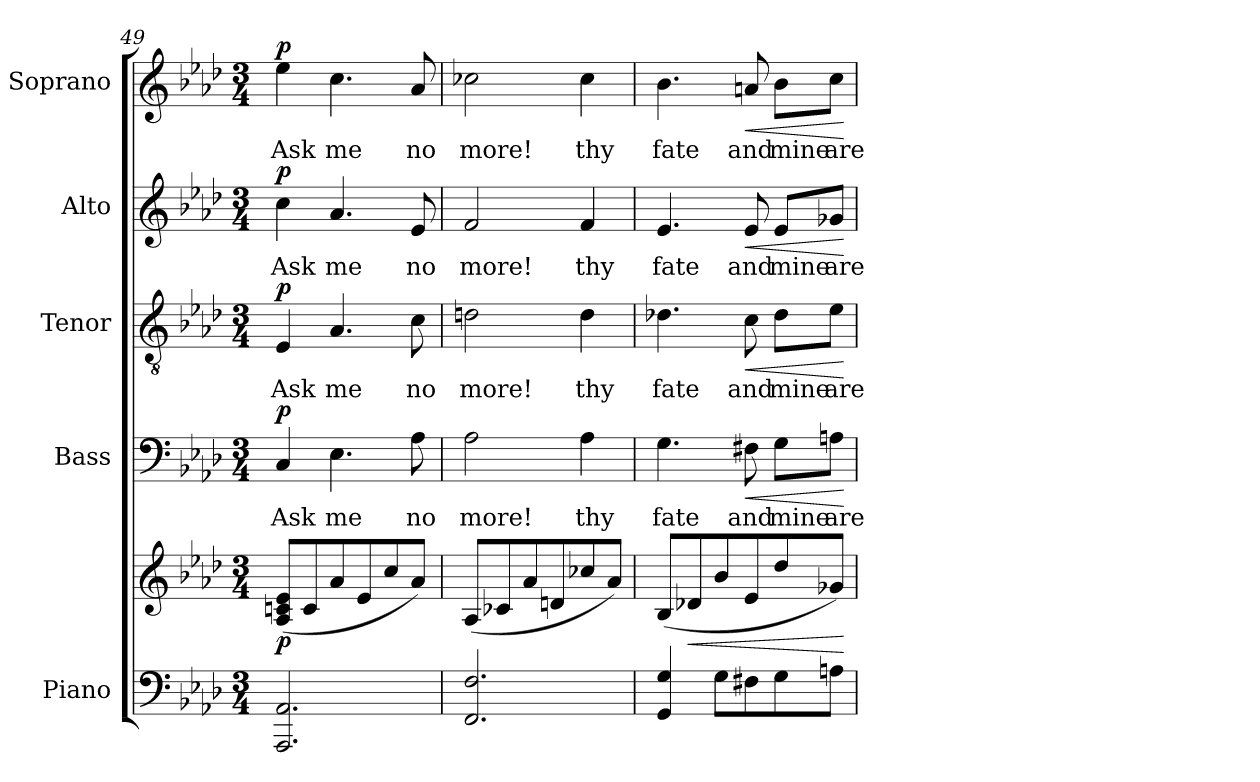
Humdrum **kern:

**kern	**kern	**dynam	**kern	**text	**dynam	**kern	**text	**dynam	**kern	**text	**dynam	**kern	**text	**dynam
*part5	*part5	*part5	*part4	*part4	*part4	*part3	*part3	*part3	*part2	*part2	*part2	*part1	*part1	*part1
*staff6	*staff5	*staff5/6	*staff4	*staff4	*staff4	*staff3	*staff3	*staff3	*staff2	*staff2	*staff2	*staff1	*staff1	*staff1
*I"Piano	*	*	*I"Bass	*	*	*I"Tenor	*	*	*I"Alto	*	*	*I"Soprano	*	*
*I'Pno.	*	*	*I'B.	*	*	*I'T.	*	*	*I'A.	*	*	*I'S.	*	*
*clefF4	*clefG2	*	*clefF4	*	*	*clefGv2	*	*	*clefG2	*	*	*clefG2	*	*
*k[b-e-a-d-]	*k[b-e-a-d-]	*	*k[b-e-a-d-]	*	*	*k[b-e-a-d-]	*	*	*k[b-e-a-d-]	*	*	*k[b-e-a-d-]	*	*
*M3/4	*M3/4	*	*M3/4	*	*	*M3/4	*	*	*M3/4	*	*	*M3/4	*	*
=49	=49	=49	=49	=49	=49	=49	=49	=49	=49	=49	=49	=49	=49	=49
!	!	!LO:DY:b	!	!	!LO:DY:a	!	!	!LO:DY:a	!	!	!LO:DY:a	!	!	!LO:DY:a
2.AAA-/ 2.AA-/	(8A-/ 8cn/ 8e-/L	p	4C/	Ask	p	4E-/	Ask	p	4cc\	Ask	p	4ee-\	Ask	p
.	8c/	.	.	.	.	.	.	.	.	.	.	.	.	.
.	8a-/	.	4.E-\	me	.	4.A-/	me	.	4.a-/	me	.	4.cc\	me	.
.	8e-/	.	.	.	.	.	.	.	.	.	.	.	.	.
.	8cc/	.	.	.	.	.	.	.	.	.	.	.	.	.
.	8a-/J)	.	8A-\	no	.	8c\	no	.	8e-/	no	.	8a-/	no	.
=50	=50	=50	=50	=50	=50	=50	=50	=50	=50	=50	=50	=50	=50	=50
2.FF/ 2.F/	(8A-/L	.	2A-\	more!	.	2dn\	more!	.	2f/	more!	.	2cc-X\	more!	.
.	8c-X/	.	.	.	.	.	.	.	.	.	.	.	.	.
.	8a-/	.	.	.	.	.	.	.	.	.	.	.	.	.
.	8dn/	.	.	.	.	.	.	.	.	.	.	.	.	.
.	8cc-X/	.	4A-\	thy	.	4d\	thy	.	4f/	thy	.	4cc-\	thy	.
.	8a-/J)	.	.	.	.	.	.	.	.	.	.	.	.	.
=51	=51	=51	=51	=51	=51	=51	=51	=51	=51	=51	=51	=51	=51	=51
4GG/ 4G/	(8B-/L	.	4.G\	fate	.	4.d-X\	fate	.	4.e-/	fate	.	4.b-\	fate	.
!	!	!LO:HP:b	!	!	!	!	!	!	!	!	!	!	!	!
.	8d-X/	<	.	.	.	.	.	.	.	.	.	.	.	.
8G\L	8b-/	.	.	.	.	.	.	.	.	.	.	.	.	.
!	!	!	!	!	!LO:HP:b	!	!	!LO:HP:b	!	!	!LO:HP:b	!	!	!LO:HP:b
8F#X\	8e-/	.	8F#X\	and	<	8c\	and	<	8e-/	and	<	8an/	and	<
8G\	8dd-/	.	8G\L	mine	.	8d-\L	mine	.	8e-/L	mine	.	8b-\L	mine	.
8An\J	8g-X/J)	.	8An\J	are	.	8e-\J	are	.	8g-X/J	are	.	8cc\J	are	.
.	.	[	.	.	[	.	.	[	.	.	[	.	.	[
=	=	=	=	=	=	=	=	=	=	=	=	=	=	=
*-	*-	*-	*-	*-	*-	*-	*-	*-	*-	*-	*-	*-	*-	*-
